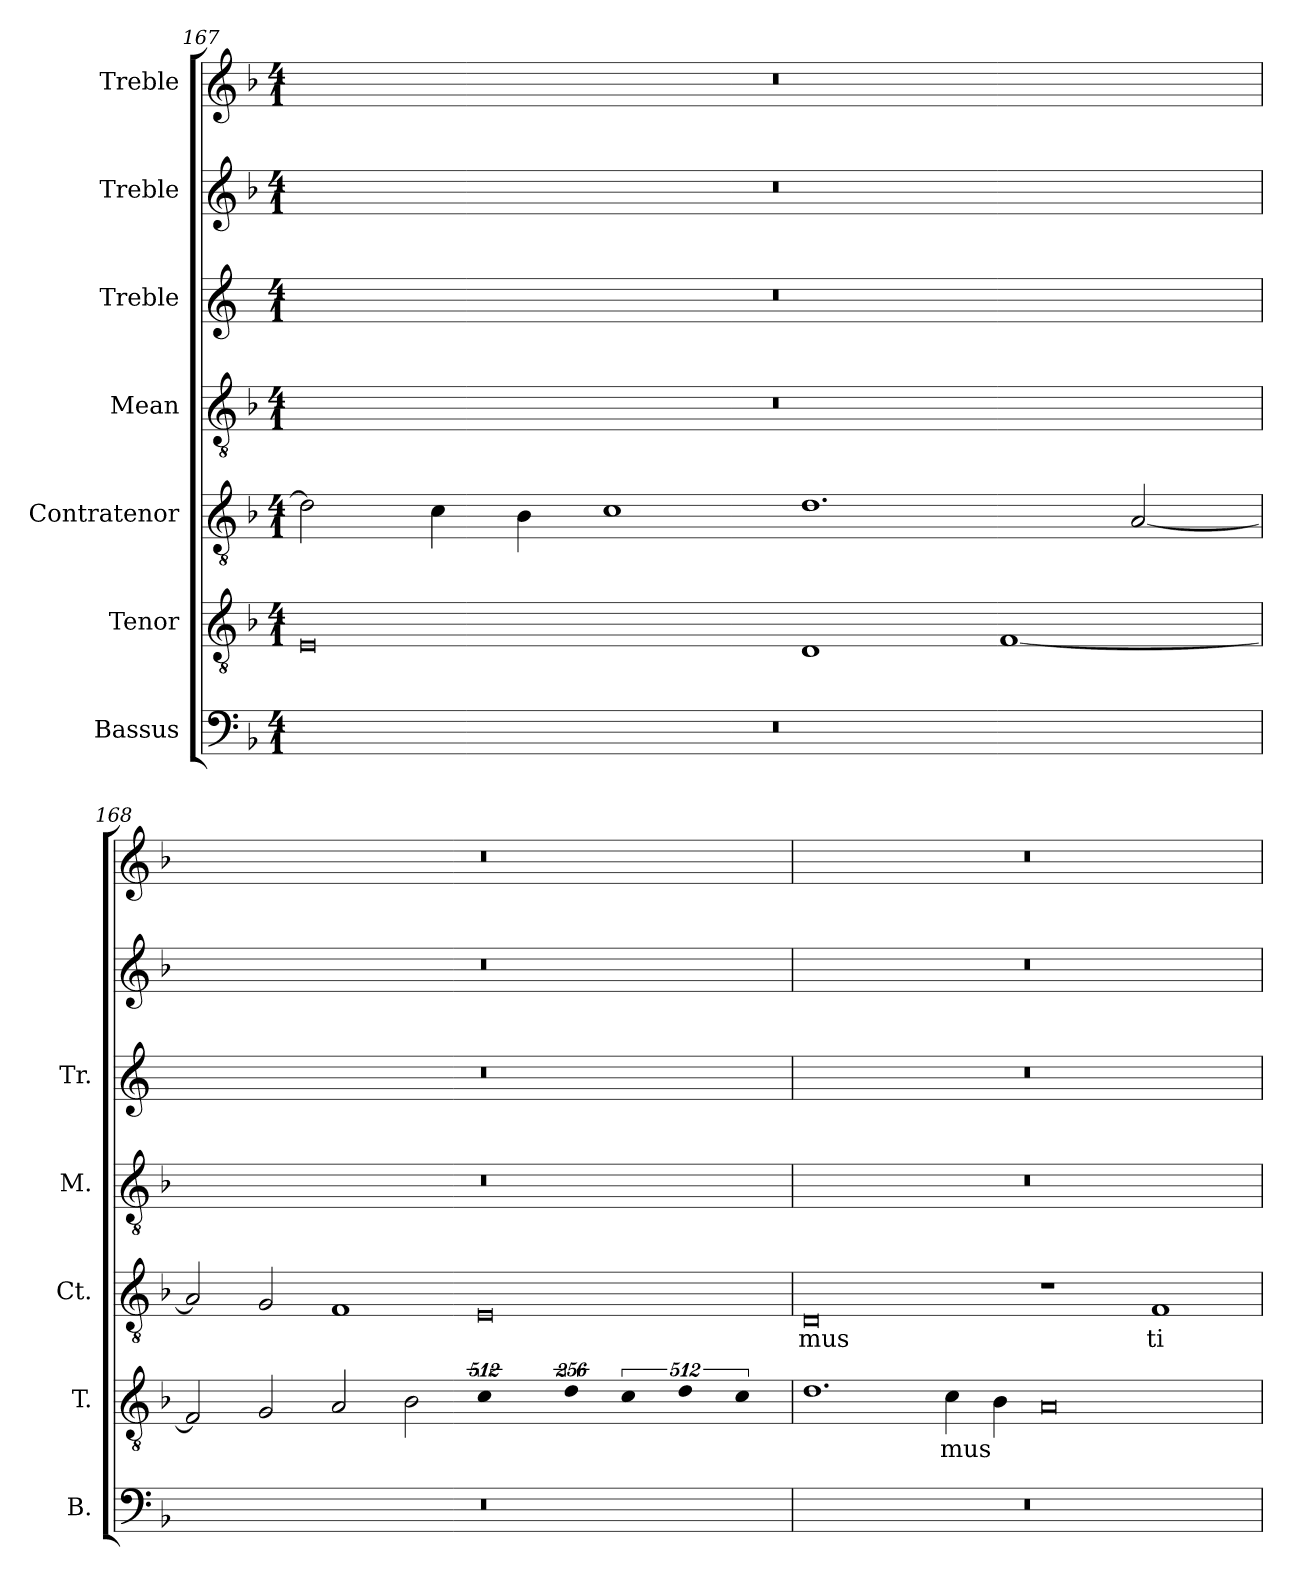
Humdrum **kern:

**kern	**kern	**text	**kern	**text	**kern	**kern	**kern	**kern
*part7	*part6	*part6	*part5	*part5	*part4	*part3	*part2	*part1
*staff7	*staff6	*staff6	*staff5	*staff5	*staff4	*staff3	*staff2	*staff1
*I"Bassus	*I"Tenor	*	*I"Contratenor	*	*I"Mean	*I"Treble	*I"Treble	*I"Treble
*I'B.	*I'T.	*	*I'Ct.	*	*I'M.	*I'Tr.	*	*
!!LO:LB:g=z
*clefF4	*clefGv2	*	*clefGv2	*	*clefGv2	*clefG2	*clefG2	*clefG2
*	*ITrd7c12	*	*ITrd7c12	*	*ITrd7c12	*	*	*
*k[b-]	*k[b-]	*	*k[b-]	*	*k[b-]	*k[]	*k[b-]	*k[b-]
*F:	*F:	*	*F:	*	*F:	*	*F:	*F:
*M4/1	*M4/1	*	*M4/1	*	*M4/1	*M4/1	*M4/1	*M4/1
=167	=167	=167	=167	=167	=167	=167	=167	=167
!LO:N:vis=1	!	!	!	!	!LO:N:vis=1	!LO:N:vis=1	!LO:N:vis=1	!LO:N:vis=1
00r	0EEi	.	2Di\]	.	00r	00r	00r	00r
.	.	.	4Ci\	.	.	.	.	.
.	.	.	4BB-i\	.	.	.	.	.
.	.	.	1Ci	.	.	.	.	.
.	1DDi	.	1.Di	.	.	.	.	.
.	[<1FFi	.	.	.	.	.	.	.
.	.	.	[<2AAi/	.	.	.	.	.
=168`	=168`	=168`	=168`	=168`	=168`	=168`	=168`	=168`
!LO:N:vis=1	!	!	!	!	!LO:N:vis=1	!LO:N:vis=1	!LO:N:vis=1	!LO:N:vis=1
00r	2FFi/]	.	2AAi/]	.	00r	00r	00r	00r
.	2GGi/	.	2GGi/	.	.	.	.	.
.	2AAi/	.	1FFi	.	.	.	.	.
.	2BB-i\	.	.	.	.	.	.	.
!	!LO:N:vis=1	!	!	!	!	!	!	!
.	512%341Ci	.	0EEi	.	.	.	.	.
!	!LO:N:vis=2	!	!	!	!	!	!	!
.	512%171Di\	.	.	.	.	.	.	.
!	!LO:N:vis=2	!	!	!	!	!	!	!
.	1024%341Ci\	.	.	.	.	.	.	.
!	!LO:N:vis=2	!	!	!	!	!	!	!
.	1024%341Di\	.	.	.	.	.	.	.
!	!LO:N:vis=2	!	!	!	!	!	!	!
.	512%171Ci\	.	.	.	.	.	.	.
=169`	=169`	=169`	=169`	=169`	=169`	=169`	=169`	=169`
!LO:N:vis=1	!	!	!	!	!	!	!	!
!	!	!	!	!LO:LY:b:color=#000000	!LO:N:vis=1	!LO:N:vis=1	!LO:N:vis=1	!LO:N:vis=1
00r	1.Di	.	0DDi	-mus	00r	00r	00r	00r
!	!	!LO:LY:b:color=#000000	!	!	!	!	!	!
.	4Ci\	-mus	.	.	.	.	.	.
.	4BB-i\	.	.	.	.	.	.	.
.	0AAi	.	1r	.	.	.	.	.
!	!	!	!	!LO:LY:b:color=#000000	!	!	!	!
.	.	.	1FFi	ti-	.	.	.	.
=`	=`	=`	=`	=`	=`	=`	=`	=`
*-	*-	*-	*-	*-	*-	*-	*-	*-
